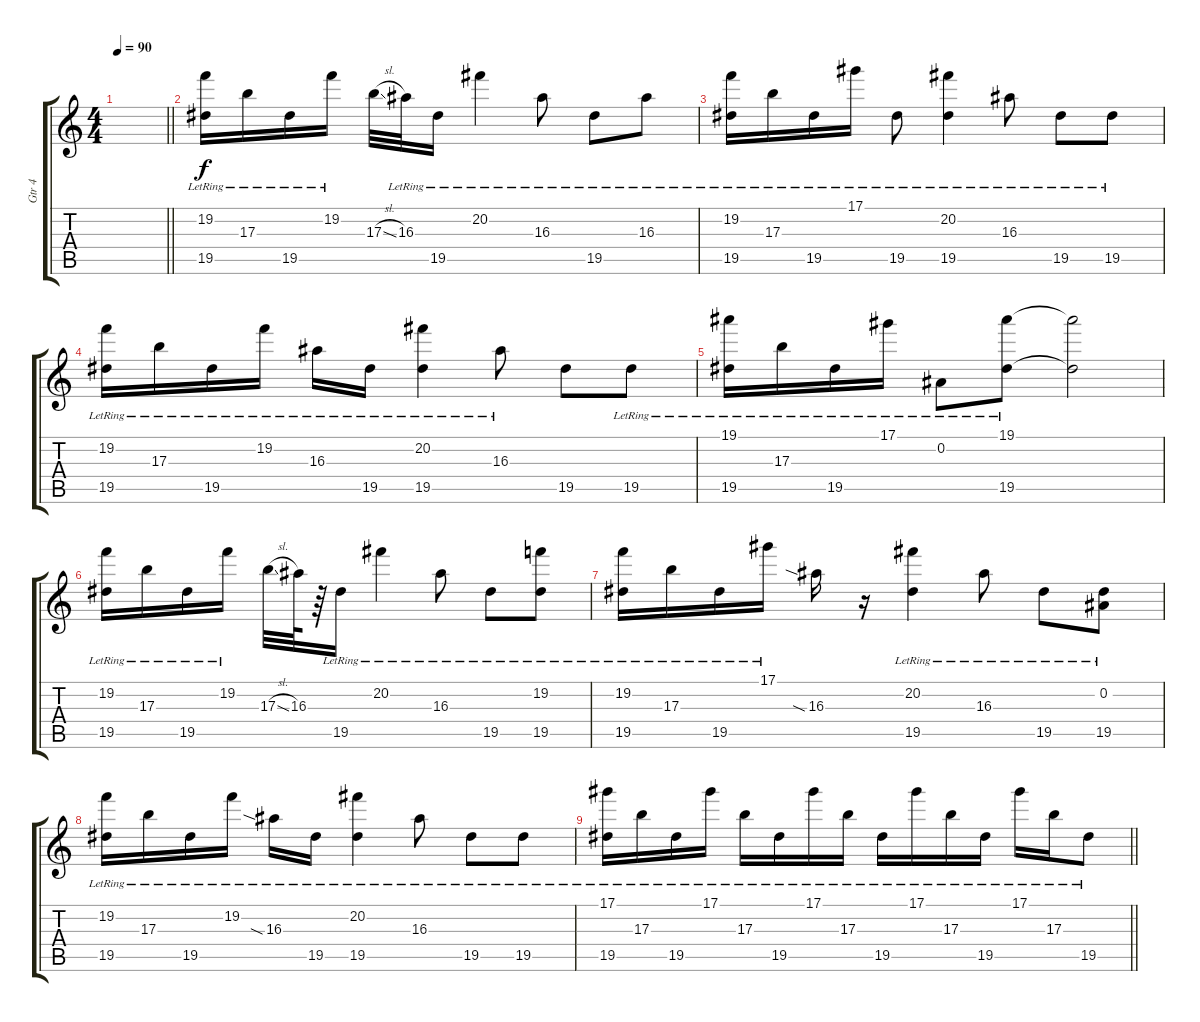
\track ("Gtr 4" "Gtr 4") {instrument electricguitarclean}
\staff {score tabs}
\tuning (Eb4 Bb3 Gb3 Db3 Ab2 Eb2) {hide}
\ts (4 4)
\tempo 90
\clef g2
\barLineRight lightlight
\ks c
|
(19.2{lr} 19.5{lr}).16 17.3{lr}.16 19.5{lr}.16 19.2{lr}.16 17.3{sl}.32 16.3{lr}.32 19.5{lr}.16 20.2{lr}.4 16.3{lr}.8 19.5{lr}.8 16.3{lr}.8 |
(19.2{lr} 19.5{lr}).16 17.3{lr}.16 19.5{lr}.16 17.1{lr}.16 19.5{lr}.8 (20.2{lr} 19.5{lr}).4 16.3{lr}.8 19.5{lr}.8 19.5{lr}.8 |
(19.2{lr} 19.5{lr}).16 17.3{lr}.16 19.5{lr}.16 19.2{lr}.16 16.3{lr}.16 19.5{lr}.16 (20.2{lr} 19.5{lr}).4 16.3{lr}.8 19.5.8 19.5{lr}.8 |
(19.1{lr} 19.5{lr}).16 17.3{lr}.16 19.5{lr}.16 17.1{lr}.16 0.2{lr}.8 (19.1{lr} 19.5{lr}).8 (19.1{t} 19.5{t}).2 |
(19.2{lr} 19.5{lr}).16 17.3{lr}.16 19.5{lr}.16 19.2{lr}.16 17.3{sl}.32 16.3.64 r.64 19.5{lr}.16 20.2{lr}.4 16.3{lr}.8 19.5{lr}.8 (19.2{lr} 19.5{lr}).8 |
(19.2{lr} 19.5{lr}).16 17.3{lr}.16 19.5{lr}.16 17.1{lr}.16 16.3{sia}.16 r.16 (20.2{lr} 19.5{lr}).4 16.3{lr}.8 19.5{lr}.8 (0.2{lr} 19.5{lr}).8 |
(19.2{lr} 19.5{lr}).16 17.3{lr}.16 19.5{lr}.16 19.2{lr}.16 16.3{sia lr}.16 19.5{lr}.16 (20.2{lr} 19.5{lr}).4 16.3{lr}.8 19.5{lr}.8 19.5{lr}.8 |
\barLineRight lightlight
(17.1{lr} 19.5{lr}).16 17.3{lr}.16 19.5{lr}.16 17.1{lr}.16 17.3{lr}.16 19.5{lr}.16 17.1{lr}.16 17.3{lr}.16 19.5{lr}.16 17.1{lr}.16 17.3{lr}.16 19.5{lr}.16 17.1{lr}.16 17.3{lr}.16 19.5{lr}.8
